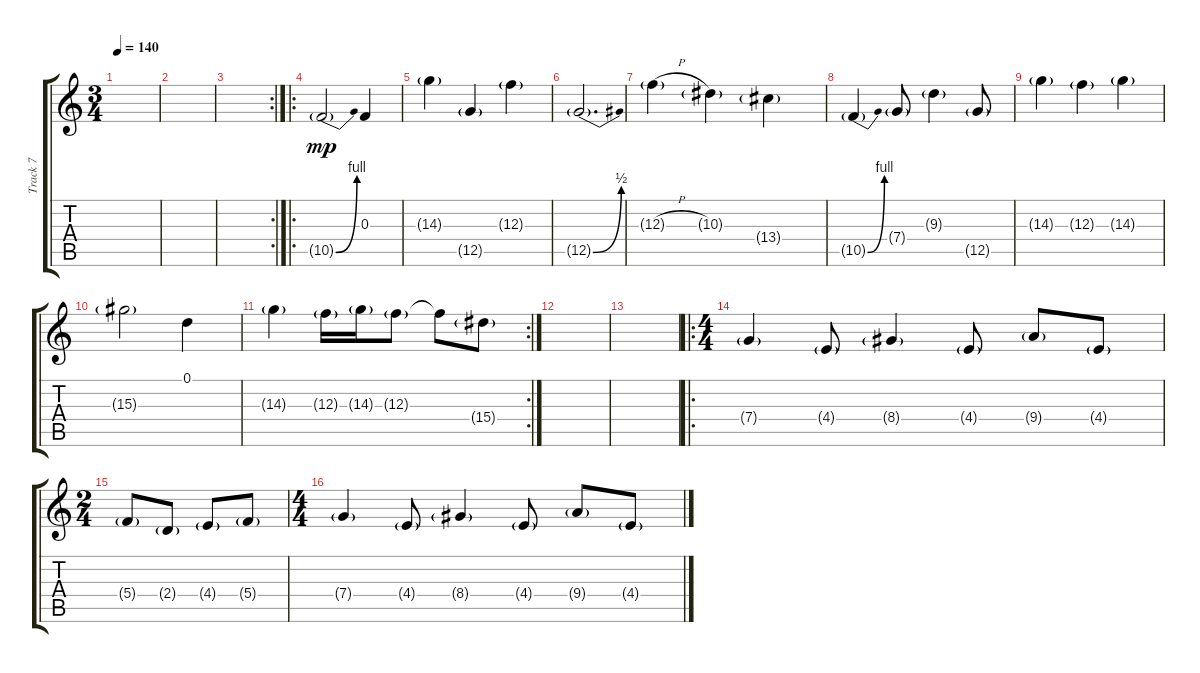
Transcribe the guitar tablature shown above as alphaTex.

\track ("Track 7" "Track 7") {instrument overdrivenguitar}
\staff {score tabs}
\tuning (D4 A3 F3 C3 G2 D2) {hide}
\ts (3 4)
\tempo 140
\clef g2
\ks c
|
|
\rc 2
|
\ro
10.5{be (bend 0 0 60 4) g}.2{dy mp balance 8} 0.3.4 |
14.3{g}.4 12.5{g}.4 12.3{g}.4 |
12.5{be (bend 0 0 60 2) g}.2{d} |
12.3{h g}.4 10.3{g}.4 13.4{g}.4 |
10.5{be (bend 0 0 60 4) g}.4 7.4{g}.8 9.3{g}.4 12.5{g}.8 |
14.3{g}.4 12.3{g}.4 14.3{g}.4 |
15.3{g}.2 0.1.4 |
\rc 2
14.3{g}.4 12.3{g}.16 14.3{g}.16 12.3{g}.8 12.3{t}.8 15.4{g}.8 |
|
|
\ro
\ts (4 4)
7.4{g}.4 4.4{g}.8 8.4{g}.4 4.4{g}.8 9.4{g}.8 4.4{g}.8 |
\ts (2 4)
5.4{g}.8 2.4{g}.8 4.4{g}.8 5.4{g}.8 |
\ts (4 4)
7.4{g}.4 4.4{g}.8 8.4{g}.4 4.4{g}.8 9.4{g}.8 4.4{g}.8
